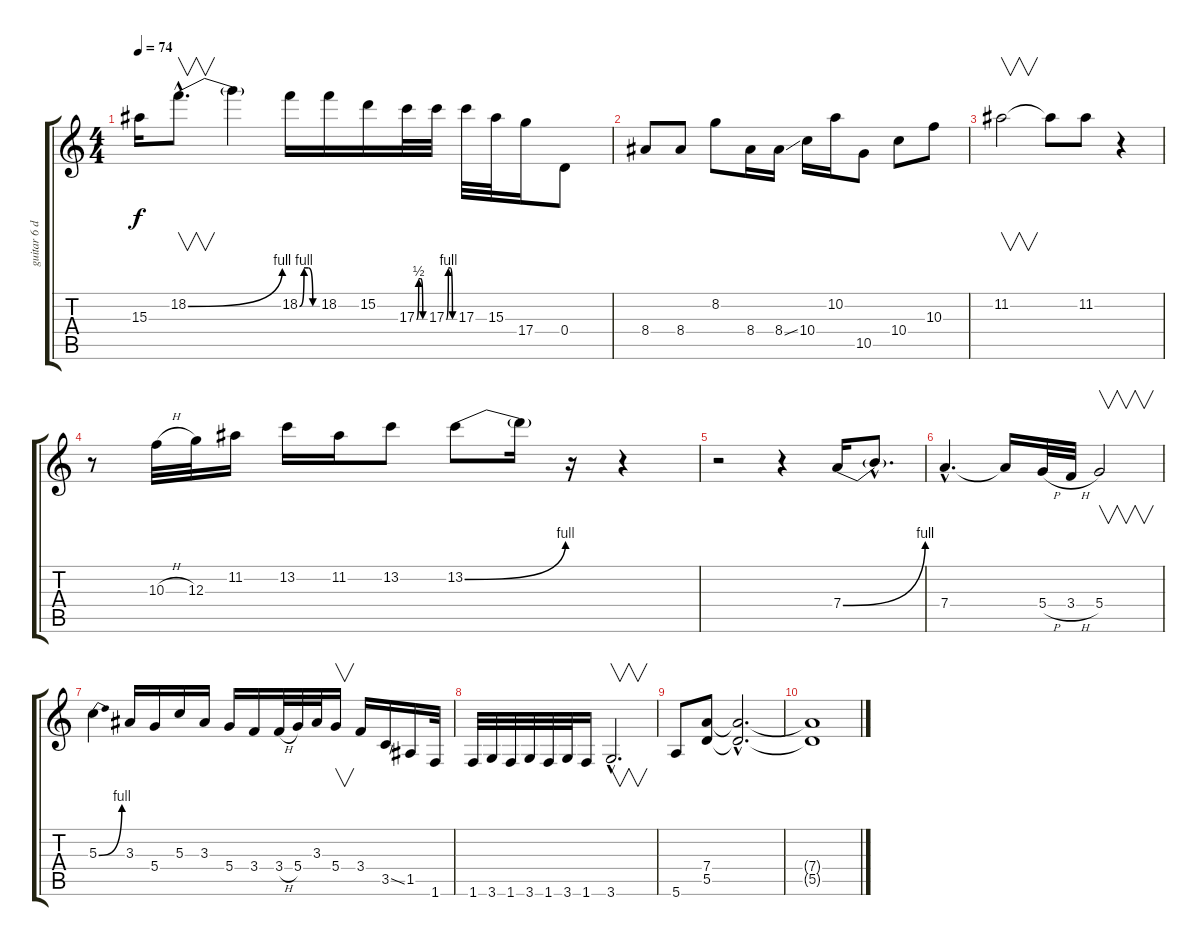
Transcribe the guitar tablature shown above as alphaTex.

\track ("guitar 6 dist (solo)" "guitar 6 d") {instrument distortionguitar}
\staff {score tabs}
\tuning (E4 B3 G3 D3 A2 E2) {hide}
\ts (4 4)
\tempo 74
\clef g2
\ks c
15.3.16{dy f} 18.2{be (bend 0 0 60 4) hac}.8{v d} 18.2{t}.4 18.2{be (custom 0 0 15 4 30 4 45 0 60 0)}.16 18.2.16 15.2.16 17.3{be (custom 0 0 15 2 30 2 45 0 60 0)}.32 17.3{be (custom 0 0 15 4 30 4 45 0 60 0)}.32 17.3.32 15.3.32 17.4.16 0.4.8 |
8.4.8 8.4.8 8.2.8 8.4.16 8.4{ss}.16 10.4.16 10.2.16 10.5.8 10.4.8 10.3.8 |
11.2.2{v} 11.2{t}.8 11.2.8 r.4 |
r.8 10.3{h}.32 12.3.32 11.2.16 13.2.16 11.2.16 13.2.8 13.2{be (bend 0 0 60 4)}.8 13.2{t}.16 r.16 r.4 |
r.2 r.4 7.4{be (bend 0 0 60 4)}.16 7.4{hac t}.8{d} |
7.4{hac}.4{d} 7.4{t}.16 5.4{h}.32 3.4{h}.32 5.4.2{v} |
5.3{be (bend 0 0 60 4)}.4 3.3.16 5.4.16 5.3.16 3.3.16 5.4.16 3.4.16 3.4{h}.32 5.4.32 3.3.32 5.4.16{v} 3.4.16 3.5{ss}.16 1.5.16 1.6.32 |
1.6.32 3.6.32 1.6.32 3.6.32 1.6.32 3.6.32 1.6.16 3.6{hac}.2{v d} |
5.6.8 (7.4 5.5).8 (7.4{hac t} 5.5{hac t}).2{d} |
(7.4{t} 5.5{t}).1
